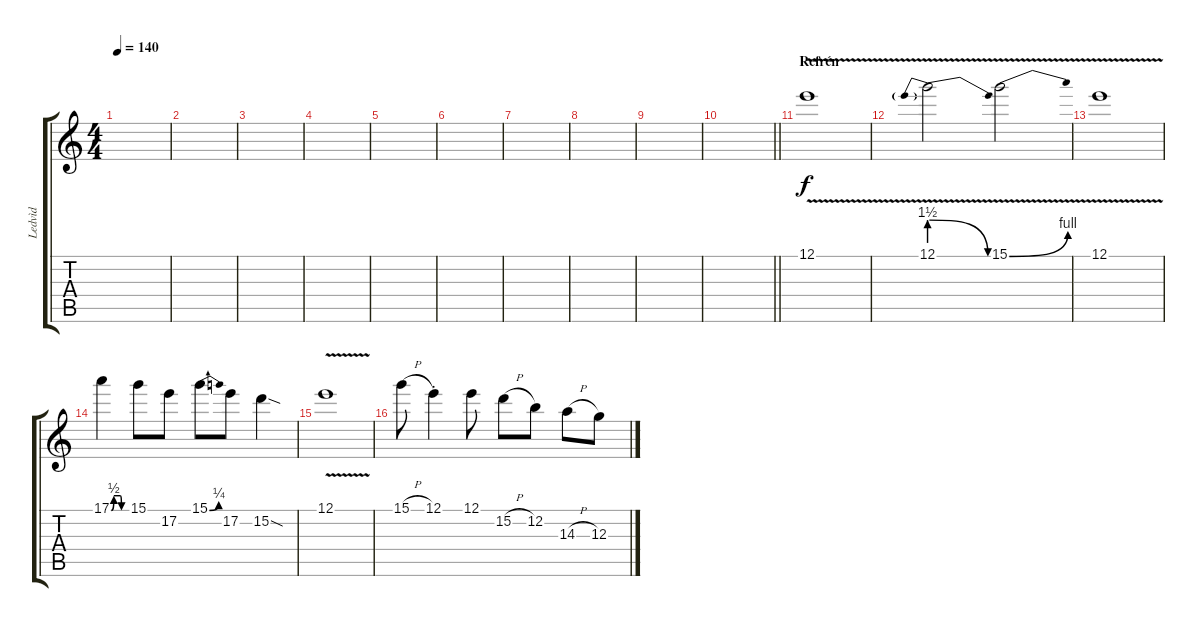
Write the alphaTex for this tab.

\track ("Ledvìd" "Ledvìd") {instrument electricguitarjazz}
\staff {score tabs}
\tuning (E4 B3 G3 D3 A2 E2) {hide}
\ts (4 4)
\tempo 140
\clef g2
\ks c
|
|
|
|
|
|
|
|
|
\barLineRight lightlight
|
\section ("" "Refrén")
12.1{v}.1 |
12.1{be (prebendrelease 0 6 60 0) v}.2 15.1{be (bend 0 0 60 4) v}.2 |
12.1{v}.1 |
17.1{be (custom 0 0 10 2 35 2 40 0 60 0)}.4 15.1.8 17.2.8 15.1{be (bend 0 0 60 1)}.8 17.2.8 15.2{sod}.4 |
12.1{v}.1 |
15.1{h}.8 12.1{st}.4 12.1.8 15.2{h}.8 12.2.8 14.3{h}.8 12.3.8
